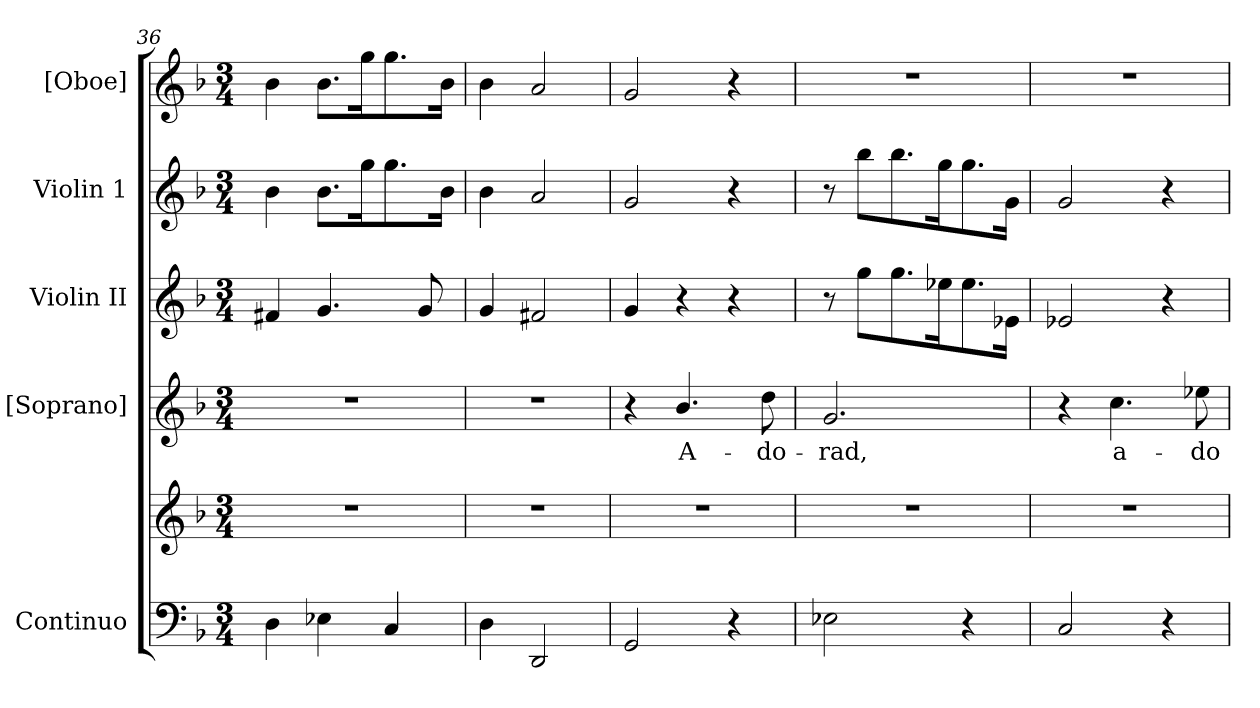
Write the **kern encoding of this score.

**kern	**kern	**kern	**text	**kern	**kern	**kern
*part5	*part5	*part4	*part4	*part3	*part2	*part1
*staff6	*staff5	*staff4	*staff4	*staff3	*staff2	*staff1
*I"Continuo	*	*I"[Soprano]	*	*I"Violin II	*I"Violin 1	*I"[Oboe]
*I'Cont.	*	*I'A.	*	*I'Vln. II	*I'Vln. 1	*I'Ob.
*clefF4	*clefG2	*clefG2	*	*clefG2	*clefG2	*clefG2
*k[b-]	*k[b-]	*k[b-]	*	*k[b-]	*k[b-]	*k[b-]
*F:	*F:	*F:	*	*F:	*F:	*F:
*M3/4	*M3/4	*M3/4	*	*M3/4	*M3/4	*M3/4
=36	=36	=36	=36	=36	=36	=36
!	!LO:N:vis=1	!LO:N:vis=1	!	!	!	!
4Di\	2.r	2.r	.	4f#Xi/	4b-i\	4b-i\
4E-Xi\	.	.	.	4.gi/	8.b-i\L	8.b-i\L
.	.	.	.	.	16ggi\k	16ggi\k
4Ci/	.	.	.	.	8.ggi\	8.ggi\
.	.	.	.	8gi/	.	.
.	.	.	.	.	16b-i\Jk	16b-i\Jk
!!LO:LB:g=z
=37	=37	=37	=37	=37	=37	=37
!	!LO:N:vis=1	!LO:N:vis=1	!	!	!	!
4Di\	2.r	2.r	.	4gi/	4b-i\	4b-i\
2DDi/	.	.	.	2f#Xi/	2ai/	2ai/
=38	=38	=38	=38	=38	=38	=38
!	!LO:N:vis=1	!	!	!	!	!
2GGi/	2.r	4r	.	4gi/	2gi/	2gi/
!	!	!	!LO:LY:b:color=#000000	!	!	!
.	.	4.b-i/	A-	4r	.	.
4r	.	.	.	4r	4r	4r
!	!	!	!LO:LY:b:color=#000000	!	!	!
.	.	8ddi\	-do-	.	.	.
=39	=39	=39	=39	=39	=39	=39
!	!LO:N:vis=1	!	!	!	!	!
!	!	!	!LO:LY:b:color=#000000	!	!	!LO:N:vis=1
2E-Xi\	2.r	2.gi/	-rad,	8r	8r	2.r
.	.	.	.	8ggi\L	8bb-i\L	.
.	.	.	.	8.ggi\	8.bb-i\	.
.	.	.	.	16ee-Xi\k	16ggi\k	.
4r	.	.	.	8.ee-i\	8.ggi\	.
.	.	.	.	16e-Xi\Jk	16gi\Jk	.
=40	=40	=40	=40	=40	=40	=40
!	!LO:N:vis=1	!	!	!	!	!LO:N:vis=1
2Ci/	2.r	4r	.	2e-Xi/	2gi/	2.r
!	!	!	!LO:LY:b:color=#000000	!	!	!
.	.	4.cci\	a-	.	.	.
4r	.	.	.	4r	4r	.
!	!	!	!LO:LY:b:color=#000000	!	!	!
.	.	8ee-Xi\	-do-	.	.	.
=	=	=	=	=	=	=
*-	*-	*-	*-	*-	*-	*-
